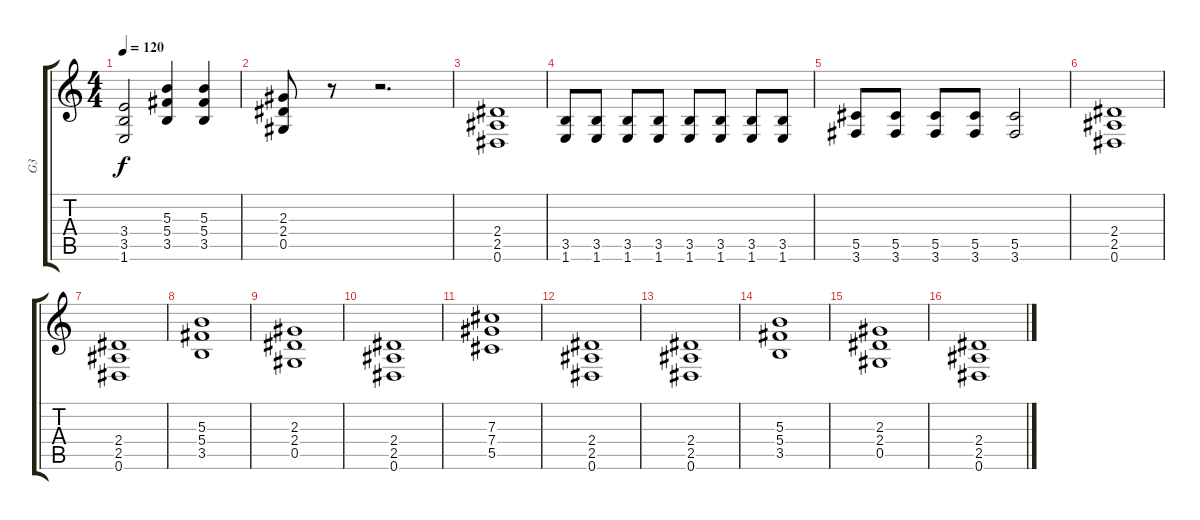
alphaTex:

\track ("G3 " "G3 ") {instrument distortionguitar}
\staff {score tabs}
\tuning (Eb4 Bb3 Gb3 Db3 Ab2 Eb2) {hide}
\ts (4 4)
\tempo 120
\clef g2
\ks c
(3.4 3.5 1.6).2{dy f} (5.3 5.4 3.5).4 (5.3 5.4 3.5).4 |
(2.3 2.4 0.5).8 r.8 r.2{d} |
(2.4 2.5 0.6).1 |
(3.5 1.6).8 (3.5 1.6).8 (3.5 1.6).8 (3.5 1.6).8 (3.5 1.6).8 (3.5 1.6).8 (3.5 1.6).8 (3.5 1.6).8 |
(5.5 3.6).8 (5.5 3.6).8 (5.5 3.6).8 (5.5 3.6).8 (5.5 3.6).2 |
(2.4 2.5 0.6).1 |
(2.4 2.5 0.6).1 |
(5.3 5.4 3.5).1 |
(2.3 2.4 0.5).1 |
(2.4 2.5 0.6).1 |
(7.3 7.4 5.5).1 |
(2.4 2.5 0.6).1 |
(2.4 2.5 0.6).1 |
(5.3 5.4 3.5).1 |
(2.3 2.4 0.5).1 |
(2.4 2.5 0.6).1
